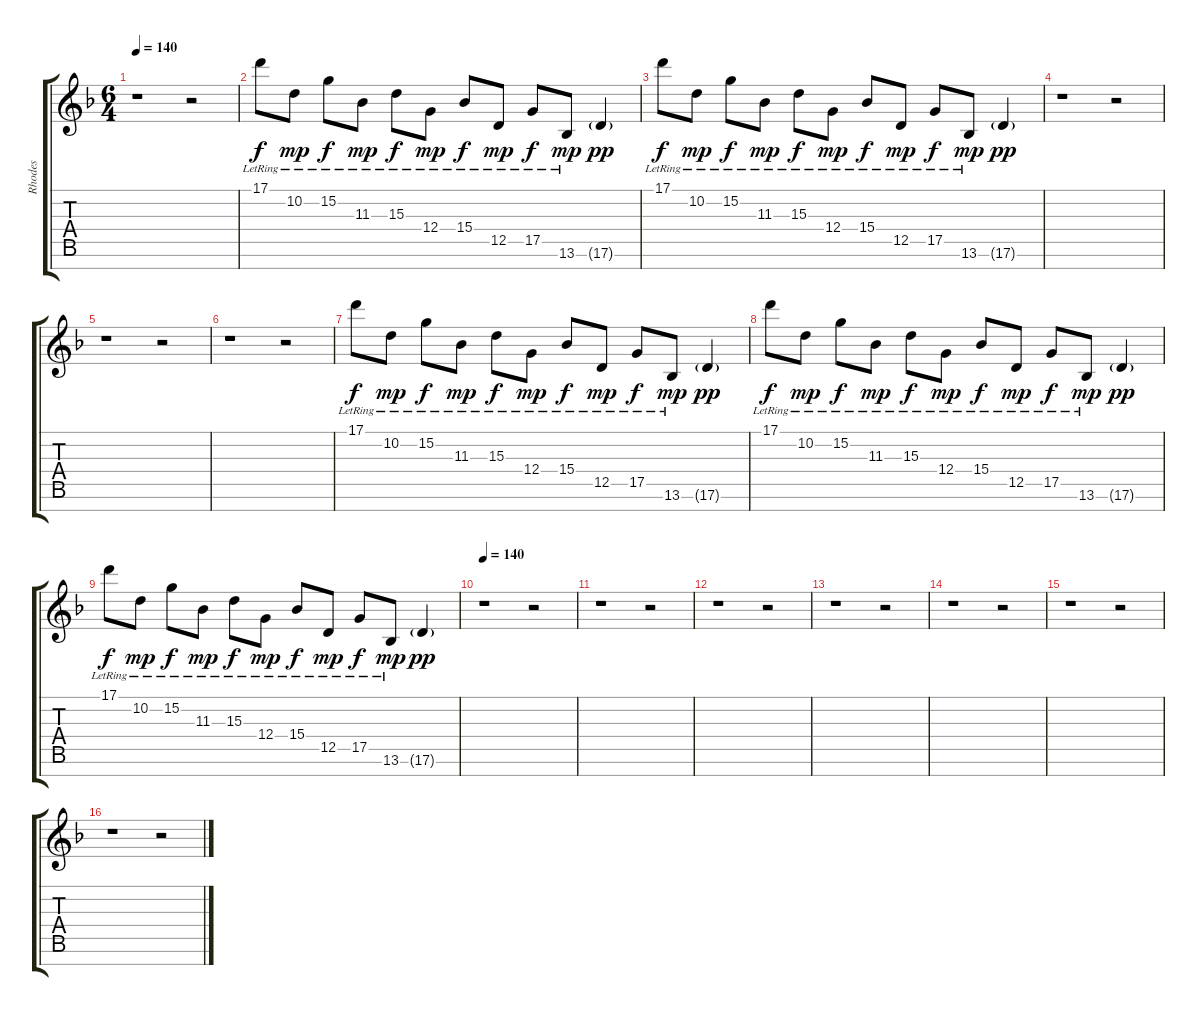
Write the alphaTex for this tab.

\track ("Rhodes" "Rhodes") {instrument electricpiano1}
\staff {score tabs}
\tuning (A4 E4 B3 G3 D3 A2 E2) {hide}
\ts (6 4)
\tempo 140
\clef g2
\ks dminor
r.1{dy pp} r.2 |
17.1{lr}.8{dy f} 10.2{lr}.8{dy mp} 15.2{lr}.8{dy f} 11.3{lr}.8{dy mp} 15.3{lr}.8{dy f} 12.4{lr}.8{dy mp} 15.4{lr}.8{dy f} 12.5{lr}.8{dy mp} 17.5{lr}.8{dy f} 13.6{lr}.8{dy mp} 17.6{g}.4{dy pp} |
17.1{lr}.8{dy f} 10.2{lr}.8{dy mp} 15.2{lr}.8{dy f} 11.3{lr}.8{dy mp} 15.3{lr}.8{dy f} 12.4{lr}.8{dy mp} 15.4{lr}.8{dy f} 12.5{lr}.8{dy mp} 17.5{lr}.8{dy f} 13.6{lr}.8{dy mp} 17.6{g}.4{dy pp} |
r.1 r.2 |
r.1 r.2 |
r.1 r.2 |
17.1{lr}.8{dy f} 10.2{lr}.8{dy mp} 15.2{lr}.8{dy f} 11.3{lr}.8{dy mp} 15.3{lr}.8{dy f} 12.4{lr}.8{dy mp} 15.4{lr}.8{dy f} 12.5{lr}.8{dy mp} 17.5{lr}.8{dy f} 13.6{lr}.8{dy mp} 17.6{g}.4{dy pp} |
17.1{lr}.8{dy f} 10.2{lr}.8{dy mp} 15.2{lr}.8{dy f} 11.3{lr}.8{dy mp} 15.3{lr}.8{dy f} 12.4{lr}.8{dy mp} 15.4{lr}.8{dy f} 12.5{lr}.8{dy mp} 17.5{lr}.8{dy f} 13.6{lr}.8{dy mp} 17.6{g}.4{dy pp} |
17.1{lr}.8{dy f} 10.2{lr}.8{dy mp} 15.2{lr}.8{dy f} 11.3{lr}.8{dy mp} 15.3{lr}.8{dy f} 12.4{lr}.8{dy mp} 15.4{lr}.8{dy f} 12.5{lr}.8{dy mp} 17.5{lr}.8{dy f} 13.6{lr}.8{dy mp} 17.6{g}.4{dy pp} |
\tempo 140
r.1 r.2 |
r.1 r.2 |
r.1 r.2 |
r.1 r.2 |
r.1 r.2 |
r.1 r.2 |
r.1 r.2
